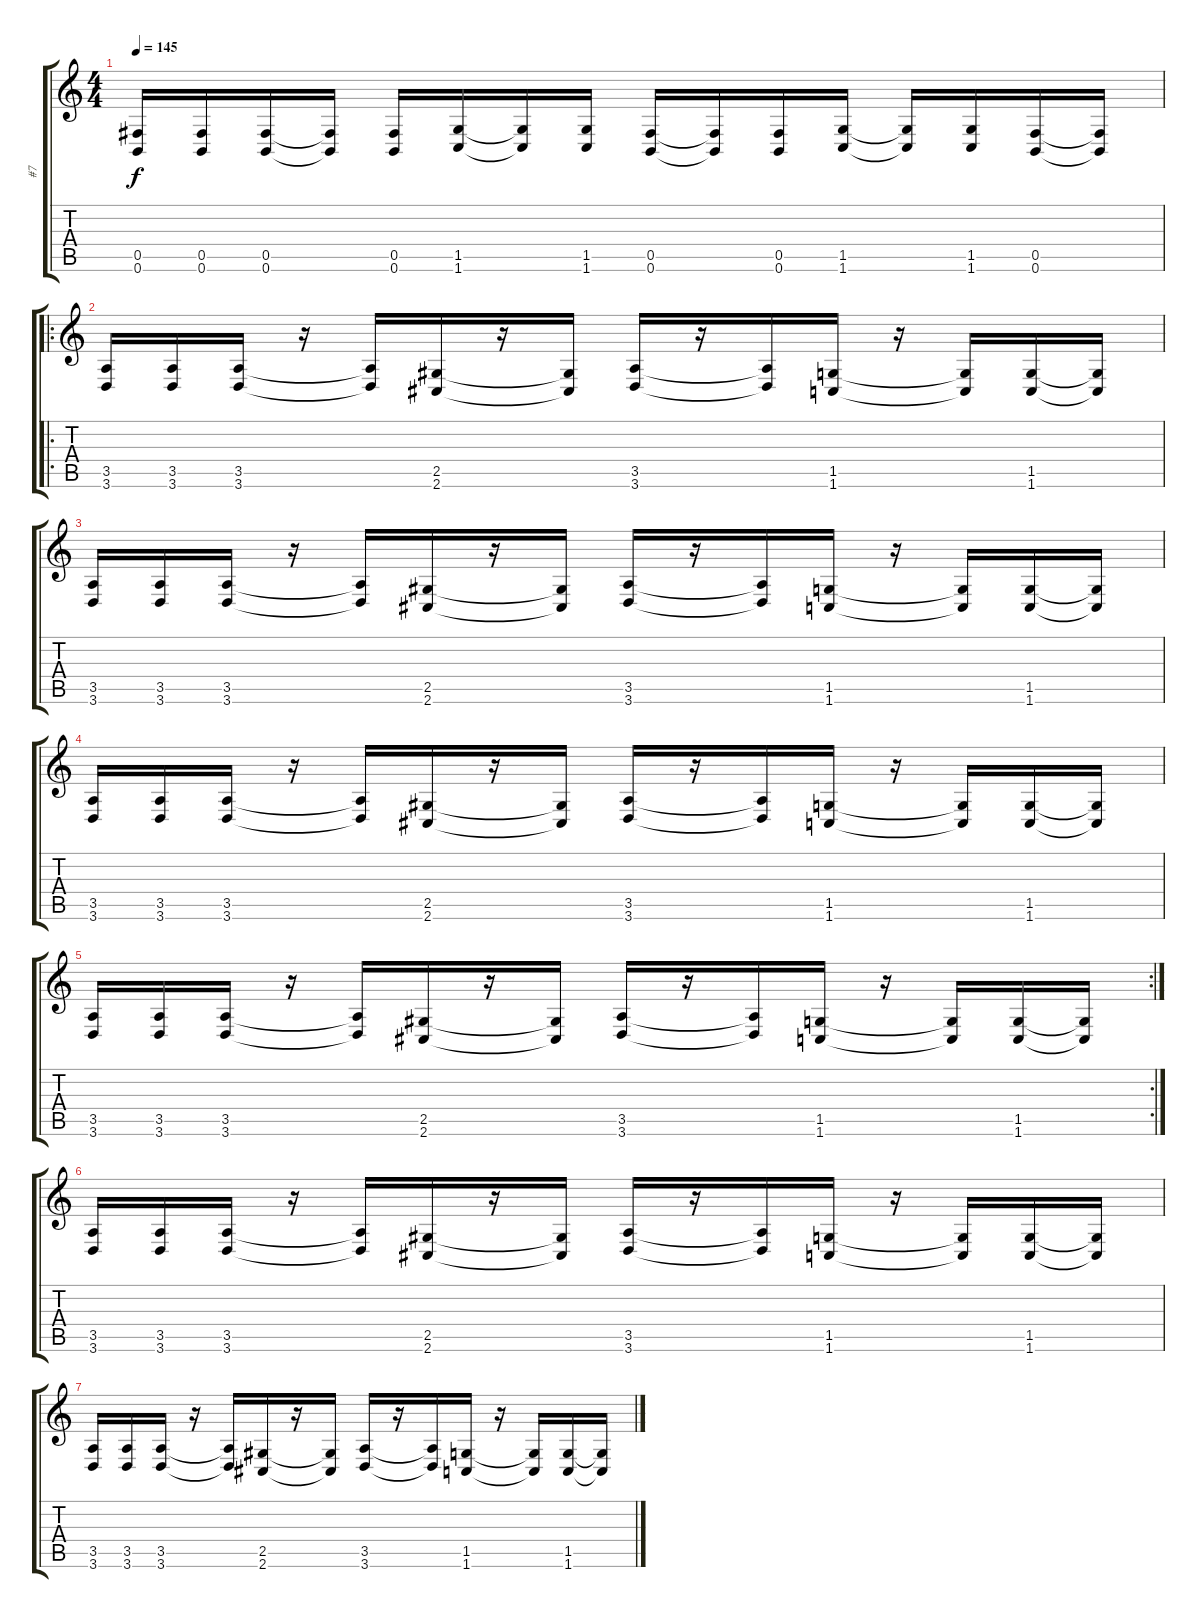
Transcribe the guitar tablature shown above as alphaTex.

\track ("#7" "#7") {instrument overdrivenguitar}
\staff {score tabs}
\tuning (Db4 Ab3 E3 B2 Gb2 B1) {hide}
\ts (4 4)
\tempo 145
\clef g2
\ks c
(0.5 0.6).16{dy f} (0.5 0.6).16 (0.5 0.6).16 (0.5{t} 0.6{t}).16 (0.5 0.6).16 (1.5 1.6).16 (1.5{t} 1.6{t}).16 (1.5 1.6).16 (0.5 0.6).16 (0.5{t} 0.6{t}).16 (0.5 0.6).16 (1.5 1.6).16 (1.5{t} 1.6{t}).16 (1.5 1.6).16 (0.5 0.6).16 (0.5{t} 0.6{t}).16 |
\ro
(3.5 3.6).16 (3.5 3.6).16 (3.5 3.6).16 r.16 (3.5{t} 3.6{t}).16 (2.5 2.6).16 r.16 (2.5{t} 2.6{t}).16 (3.5 3.6).16 r.16 (3.5{t} 3.6{t}).16 (1.5 1.6).16 r.16 (1.5{t} 1.6{t}).16 (1.5 1.6).16 (1.5{t} 1.6{t}).16 |
(3.5 3.6).16 (3.5 3.6).16 (3.5 3.6).16 r.16 (3.5{t} 3.6{t}).16 (2.5 2.6).16 r.16 (2.5{t} 2.6{t}).16 (3.5 3.6).16 r.16 (3.5{t} 3.6{t}).16 (1.5 1.6).16 r.16 (1.5{t} 1.6{t}).16 (1.5 1.6).16 (1.5{t} 1.6{t}).16 |
(3.5 3.6).16 (3.5 3.6).16 (3.5 3.6).16 r.16 (3.5{t} 3.6{t}).16 (2.5 2.6).16 r.16 (2.5{t} 2.6{t}).16 (3.5 3.6).16 r.16 (3.5{t} 3.6{t}).16 (1.5 1.6).16 r.16 (1.5{t} 1.6{t}).16 (1.5 1.6).16 (1.5{t} 1.6{t}).16 |
\rc 2
(3.5 3.6).16 (3.5 3.6).16 (3.5 3.6).16 r.16 (3.5{t} 3.6{t}).16 (2.5 2.6).16 r.16 (2.5{t} 2.6{t}).16 (3.5 3.6).16 r.16 (3.5{t} 3.6{t}).16 (1.5 1.6).16 r.16 (1.5{t} 1.6{t}).16 (1.5 1.6).16 (1.5{t} 1.6{t}).16 |
(3.5 3.6).16 (3.5 3.6).16 (3.5 3.6).16 r.16 (3.5{t} 3.6{t}).16 (2.5 2.6).16 r.16 (2.5{t} 2.6{t}).16 (3.5 3.6).16 r.16 (3.5{t} 3.6{t}).16 (1.5 1.6).16 r.16 (1.5{t} 1.6{t}).16 (1.5 1.6).16 (1.5{t} 1.6{t}).16 |
(3.5 3.6).16 (3.5 3.6).16 (3.5 3.6).16 r.16 (3.5{t} 3.6{t}).16 (2.5 2.6).16 r.16 (2.5{t} 2.6{t}).16 (3.5 3.6).16 r.16 (3.5{t} 3.6{t}).16 (1.5 1.6).16 r.16 (1.5{t} 1.6{t}).16 (1.5 1.6).16 (1.5{t} 1.6{t}).16
